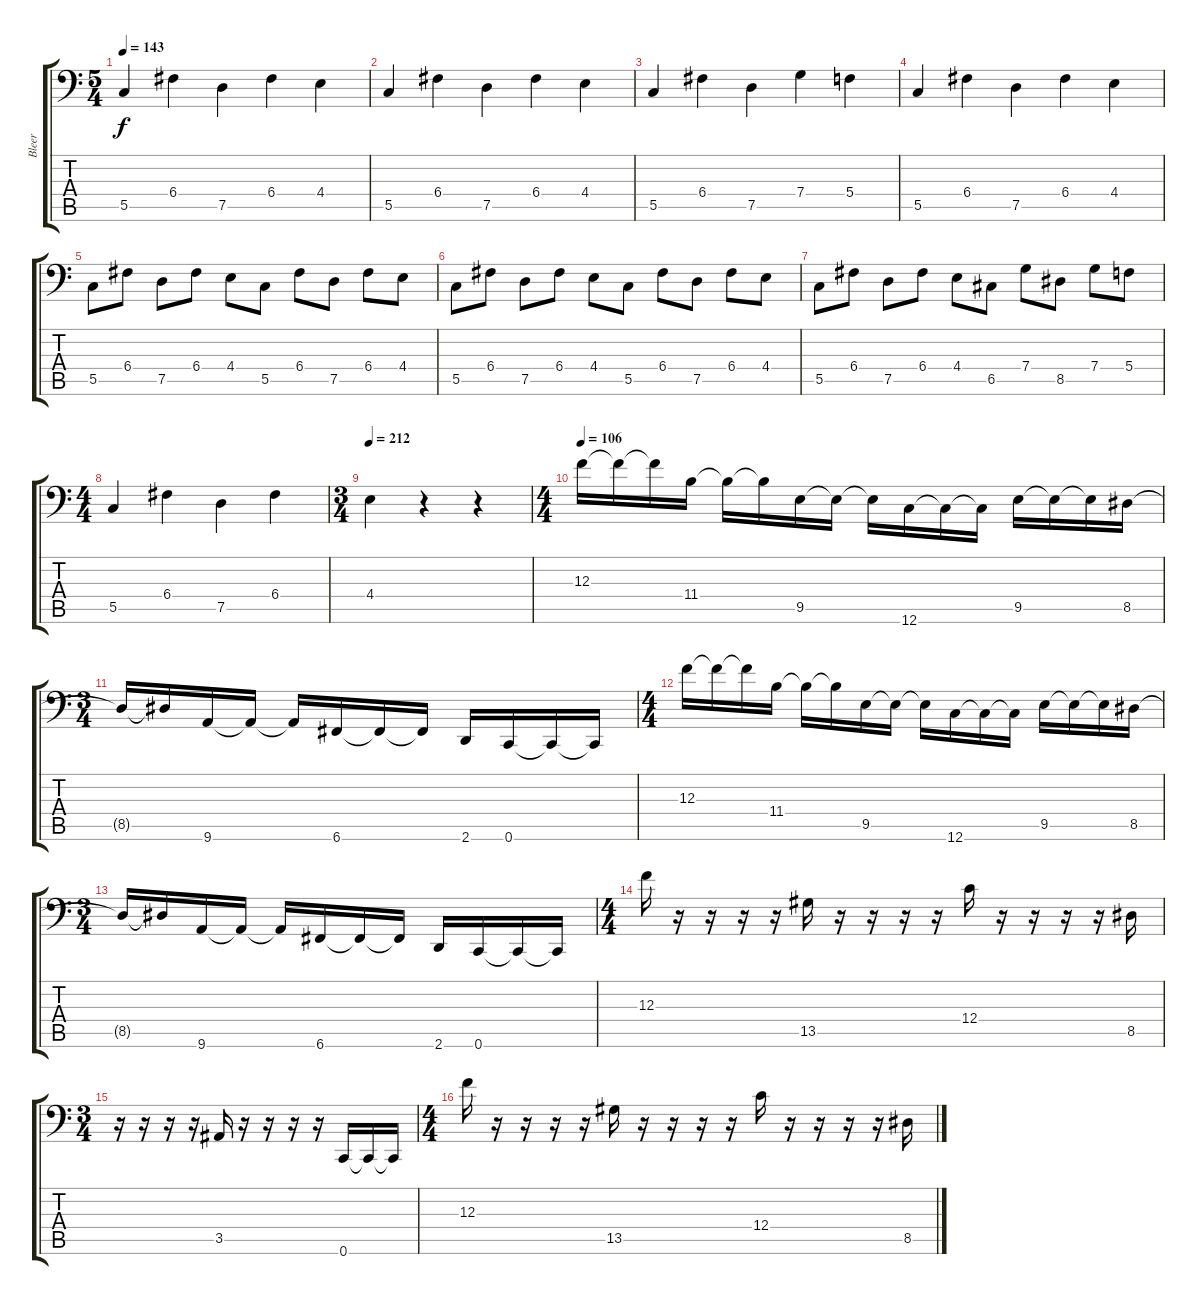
\track ("Bleer" "Bleer") {instrument electricbasspick}
\staff {score tabs}
\tuning (D3 A2 F2 C2 G1 C1) {hide}
\ts (5 4)
\tempo 143
\clef f4
\ks c
5.5.4{dy f} 6.4.4 7.5.4 6.4.4 4.4.4 |
5.5.4 6.4.4 7.5.4 6.4.4 4.4.4 |
5.5.4 6.4.4 7.5.4 7.4.4 5.4.4 |
5.5.4 6.4.4 7.5.4 6.4.4 4.4.4 |
5.5.8 6.4.8 7.5.8 6.4.8 4.4.8 5.5.8 6.4.8 7.5.8 6.4.8 4.4.8 |
5.5.8 6.4.8 7.5.8 6.4.8 4.4.8 5.5.8 6.4.8 7.5.8 6.4.8 4.4.8 |
5.5.8 6.4.8 7.5.8 6.4.8 4.4.8 6.5.8 7.4.8 8.5.8 7.4.8 5.4.8 |
\ts (4 4)
5.5.4 6.4.4 7.5.4 6.4.4 |
\ts (3 4)
\tempo 212
4.4.4 r.4 r.4 |
\ts (4 4)
\tempo 106
12.3.16 12.3{t}.16 12.3{t}.16 11.4.16 11.4{t}.16 11.4{t}.16 9.5.16 9.5{t}.16 9.5{t}.16 12.6.16 12.6{t}.16 12.6{t}.16 9.5.16 9.5{t}.16 9.5{t}.16 8.5.16 |
\ts (3 4)
8.5{t}.16 8.5{t}.16 9.6.16 9.6{t}.16 9.6{t}.16 6.6.16 6.6{t}.16 6.6{t}.16 2.6.16 0.6.16 0.6{t}.16 0.6{t}.16 |
\ts (4 4)
12.3.16 12.3{t}.16 12.3{t}.16 11.4.16 11.4{t}.16 11.4{t}.16 9.5.16 9.5{t}.16 9.5{t}.16 12.6.16 12.6{t}.16 12.6{t}.16 9.5.16 9.5{t}.16 9.5{t}.16 8.5.16 |
\ts (3 4)
8.5{t}.16 8.5{t}.16 9.6.16 9.6{t}.16 9.6{t}.16 6.6.16 6.6{t}.16 6.6{t}.16 2.6.16 0.6.16 0.6{t}.16 0.6{t}.16 |
\ts (4 4)
12.3.16 r.16 r.16 r.16 r.16 13.5.16 r.16 r.16 r.16 r.16 12.4.16 r.16 r.16 r.16 r.16 8.5.16 |
\ts (3 4)
r.16 r.16 r.16 r.16 3.5.16 r.16 r.16 r.16 r.16 0.6.16 0.6{t}.16 0.6{t}.16 |
\ts (4 4)
12.3.16 r.16 r.16 r.16 r.16 13.5.16 r.16 r.16 r.16 r.16 12.4.16 r.16 r.16 r.16 r.16 8.5.16
